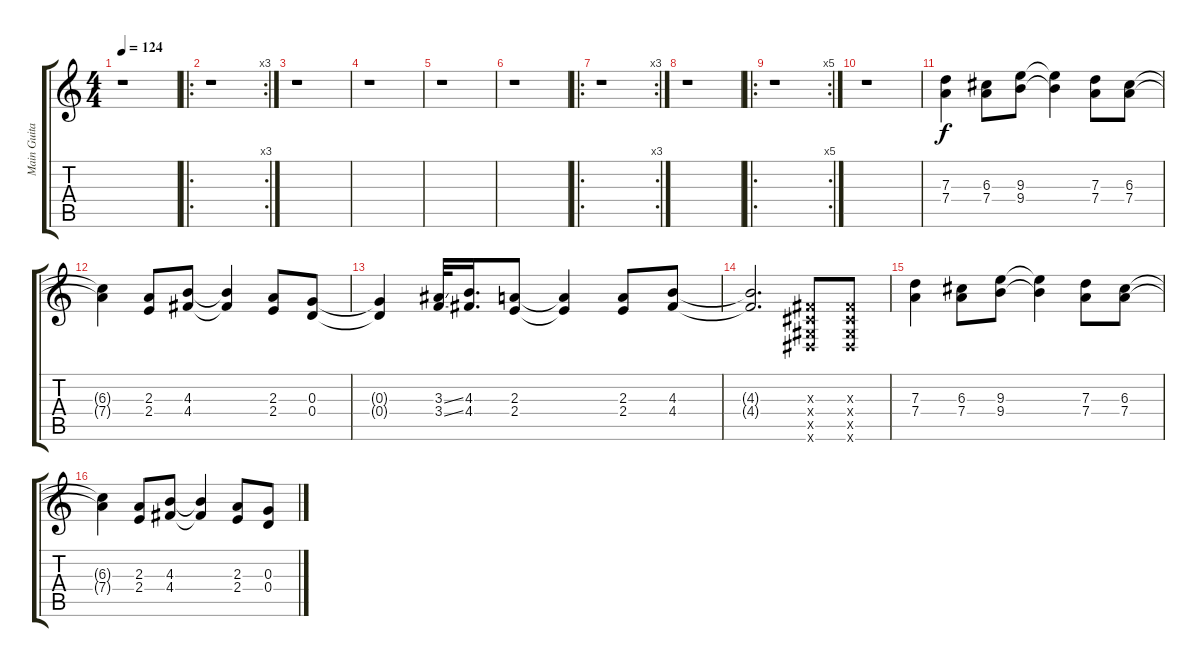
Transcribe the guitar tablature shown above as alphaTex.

\track ("Main Guitar" "Main Guita") {instrument overdrivenguitar}
\staff {score tabs}
\tuning (E4 B3 G3 D3 A2 E2) {hide}
\ts (4 4)
\tempo 124
\clef g2
\ks c
r.1{dy f instrument overdrivenguitar} |
\ro
\rc 3
r.1 |
r.1 |
r.1 |
r.1 |
r.1 |
\ro
\rc 3
r.1 |
r.1 |
\ro
\rc 5
r.1 |
r.1 |
(7.3 7.4).4 (6.3 7.4).8 (9.3 9.4).8 (9.3{t} 9.4{t}).4 (7.3 7.4).8 (6.3 7.4).8 |
(6.3{t} 7.4{t}).4 (2.3 2.4).8 (4.3 4.4).8 (4.3{t} 4.4{t}).4 (2.3 2.4).8 (0.3 0.4).8 |
(0.3{t} 0.4{t}).4 (3.3{ss} 3.4{ss}).32 (4.3 4.4).16{d} (2.3 2.4).8 (2.3{t} 2.4{t}).4 (2.3 2.4).8 (4.3 4.4).8 |
(4.3{t} 4.4{t}).2{d} (-1.3{x} -1.4{x} -1.5{x} -1.6{x}).8 (-1.3{x} -1.4{x} -1.5{x} -1.6{x}).8 |
(7.3 7.4).4 (6.3 7.4).8 (9.3 9.4).8 (9.3{t} 9.4{t}).4 (7.3 7.4).8 (6.3 7.4).8 |
(6.3{t} 7.4{t}).4 (2.3 2.4).8 (4.3 4.4).8 (4.3{t} 4.4{t}).4 (2.3 2.4).8 (0.3 0.4).8
